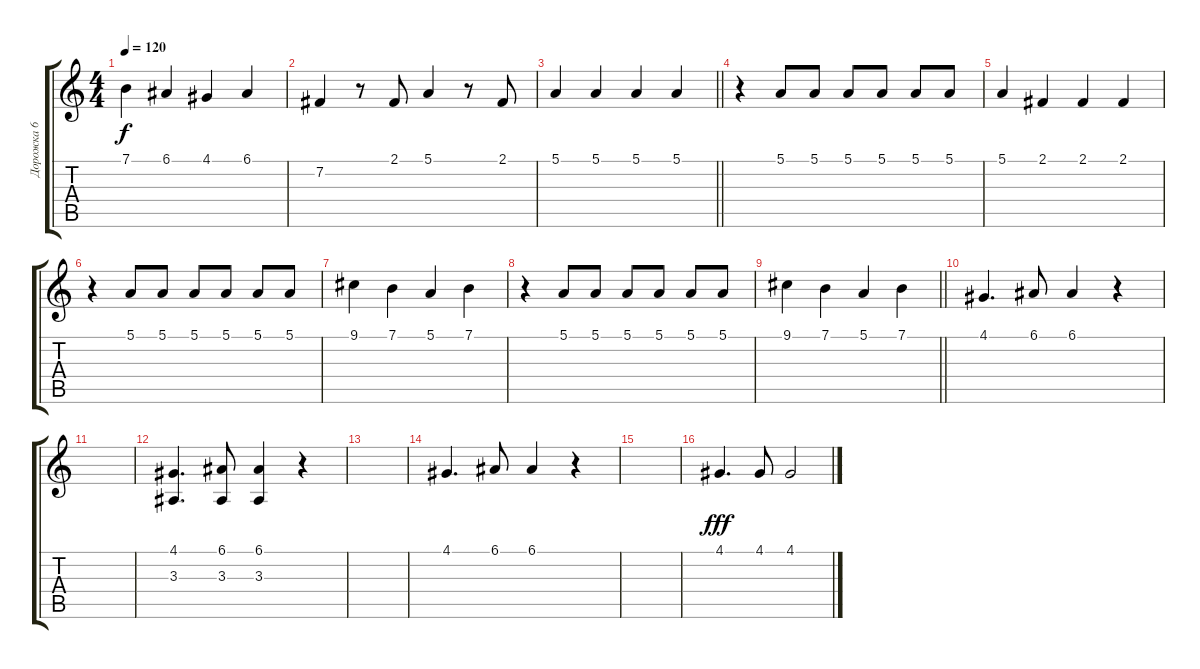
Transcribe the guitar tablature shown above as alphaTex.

\track ("Дорожка 6" "Дорожка 6") {instrument lead8bassandlead}
\staff {score tabs}
\tuning (E4 B3 G3 D3 A2 E2) {hide}
\ts (4 4)
\tempo 120
\clef g2
\ks c
7.1.4{dy f} 6.1.4 4.1.4 6.1.4 |
7.2.4 r.8 2.1.8 5.1.4 r.8 2.1.8 |
\barLineRight lightlight
5.1.4 5.1.4 5.1.4 5.1.4 |
r.4 5.1.8 5.1.8 5.1.8 5.1.8 5.1.8 5.1.8 |
5.1.4 2.1.4 2.1.4 2.1.4 |
r.4 5.1.8 5.1.8 5.1.8 5.1.8 5.1.8 5.1.8 |
9.1.4 7.1.4 5.1.4 7.1.4 |
r.4 5.1.8 5.1.8 5.1.8 5.1.8 5.1.8 5.1.8 |
\barLineRight lightlight
9.1.4 7.1.4 5.1.4 7.1.4 |
4.1.4{d} 6.1.8 6.1.4 r.4 |
|
(4.1 3.3).4{d} (6.1 3.3).8 (6.1 3.3).4 r.4 |
|
4.1.4{d} 6.1.8 6.1.4 r.4 |
|
4.1.4{d dy fff} 4.1.8 4.1.2
